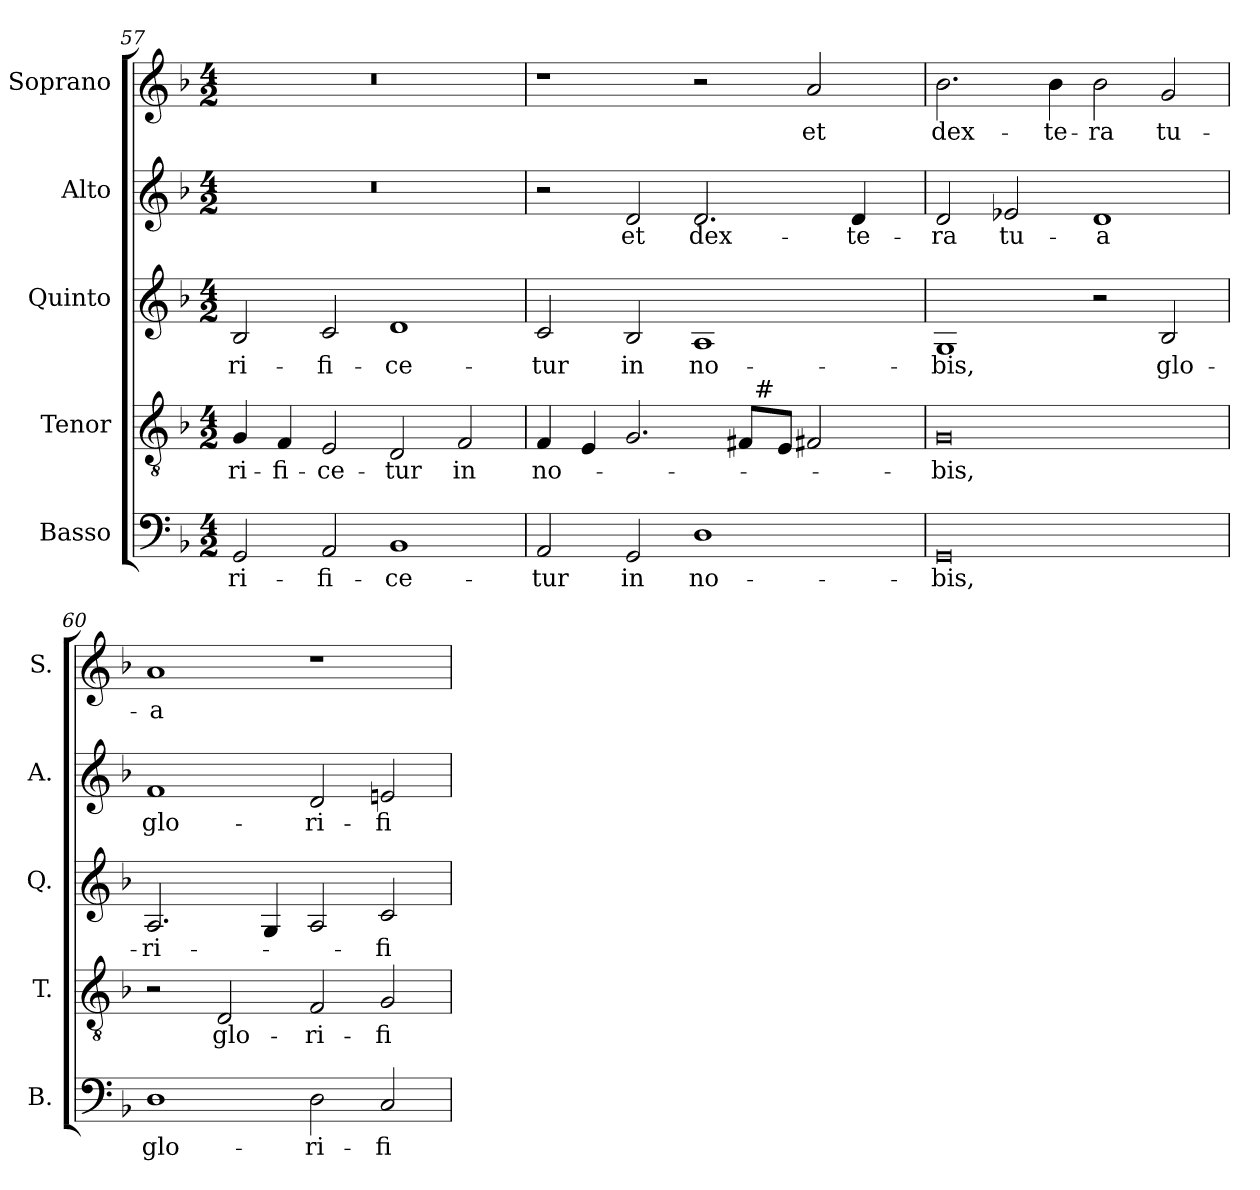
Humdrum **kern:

**kern	**text	**kern	**text	**kern	**text	**kern	**text	**kern	**text
*part5	*part5	*part4	*part4	*part3	*part3	*part2	*part2	*part1	*part1
*staff5	*staff5	*staff4	*staff4	*staff3	*staff3	*staff2	*staff2	*staff1	*staff1
*I"Basso	*	*I"Tenor	*	*I"Quinto	*	*I"Alto	*	*I"Soprano	*
*I'B.	*	*I'T.	*	*I'Q.	*	*I'A.	*	*I'S.	*
!!LO:LB:g=z
*clefF4	*	*clefGv2	*	*clefG2	*	*clefG2	*	*clefG2	*
*	*	*ITrd7c12	*	*	*	*	*	*	*
*k[b-]	*	*k[b-]	*	*k[b-]	*	*k[b-]	*	*k[b-]	*
*F:	*	*F:	*	*F:	*	*F:	*	*F:	*
*M4/2	*	*M4/2	*	*M4/2	*	*M4/2	*	*M4/2	*
=57	=57	=57	=57	=57	=57	=57	=57	=57	=57
!	!LO:LY:b:color=#000000	!	!	!	!	!	!	!	!
!	!	!	!LO:LY:b:color=#000000	!	!	!	!	!	!
!	!	!	!	!	!LO:LY:b:color=#000000	!LO:N:vis=1	!	!LO:N:vis=1	!
2GGi/	-ri-	4GGi/	-ri-	2B-i/	-ri-	0r	.	0r	.
!	!	!	!LO:LY:b:color=#000000	!	!	!	!	!	!
.	.	4FFi/	-fi-	.	.	.	.	.	.
!	!LO:LY:b:color=#000000	!	!	!	!	!	!	!	!
!	!	!	!LO:LY:b:color=#000000	!	!	!	!	!	!
!	!	!	!	!	!LO:LY:b:color=#000000	!	!	!	!
2AAi/	-fi-	2EEi/	-ce-	2ci/	-fi-	.	.	.	.
!	!LO:LY:b:color=#000000	!	!	!	!	!	!	!	!
!	!	!	!LO:LY:b:color=#000000	!	!	!	!	!	!
!	!	!	!	!	!LO:LY:b:color=#000000	!	!	!	!
1BB-i	-ce-	2DDi/	-tur	1di	-ce-	.	.	.	.
!	!	!	!LO:LY:b:color=#000000	!	!	!	!	!	!
.	.	2FFi/	in	.	.	.	.	.	.
=58	=58	=58	=58	=58	=58	=58	=58	=58	=58
!	!LO:LY:b:color=#000000	!	!	!	!	!	!	!	!
!	!	!	!LO:LY:b:color=#000000	!	!	!	!	!	!
!	!	!	!	!	!LO:LY:b:color=#000000	!	!	!	!
*	*	*^	*	*	*	*	*	*	*
2AAi/	-tur	4FFi/	1ryy	no-	2ci/	-tur	2r	.	1r	.
.	.	4EEi/	.	.	.	.	.	.	.	.
!	!LO:LY:b:color=#000000	!	!	!	!	!	!	!	!	!
!	!	!	!	!	!	!LO:LY:b:color=#000000	!	!	!	!
!	!	!	!	!	!	!	!	!LO:LY:b:color=#000000	!	!
2GGi/	in	2.GGi/	.	.	2B-i/	in	2di/	et	.	.
!	!LO:LY:b:color=#000000	!	!	!	!	!	!	!	!	!
!	!	!	!	!	!	!LO:LY:b:color=#000000	!	!	!	!
!	!	!	!	!	!	!	!	!LO:LY:b:color=#000000	!	!
1Di	no-	.	4ryy	.	1Ai	no-	2.di/	dex-	2r	.
.	.	8FF#i/L	32ryy	.	.	.	.	.	.	.
.	.	.	256ryy	.	.	.	.	.	.	.
!	!	!	!LO:TX:a:t=#	!	!	!	!	!	!	!
.	.	.	2ryy	.	.	.	.	.	.	.
.	.	8EEi/J	.	.	.	.	.	.	.	.
!	!	!	!	!	!	!	!	!	!	!LO:LY:b:color=#000000
.	.	2FF#Xi/	.	.	.	.	.	.	2ai/	et
!	!	!	!	!	!	!	!	!LO:LY:b:color=#000000	!	!
.	.	.	.	.	.	.	4di/	-te-	.	.
.	.	.	8ryy	.	.	.	.	.	.	.
.	.	.	16ryy	.	.	.	.	.	.	.
.	.	.	64..ryy	.	.	.	.	.	.	.
*	*	*v	*v	*	*	*	*	*	*	*
=59	=59	=59	=59	=59	=59	=59	=59	=59	=59
*	*	*^	*	*	*	*	*	*	*
!	!LO:LY:b:color=#000000	!	!	!	!	!	!	!	!	!
*	*	*v	*v	*	*	*	*	*	*	*
*	*	*^	*	*	*	*	*	*	*
!	!	!	!	!LO:LY:b:color=#000000	!	!	!	!	!	!
*	*	*v	*v	*	*	*	*	*	*	*
*	*	*^	*	*	*	*	*	*	*
!	!	!	!	!	!	!LO:LY:b:color=#000000	!	!	!	!
*	*	*v	*v	*	*	*	*	*	*	*
*	*	*^	*	*	*	*	*	*	*
!	!	!	!	!	!	!	!	!LO:LY:b:color=#000000	!	!
*	*	*v	*v	*	*	*	*	*	*	*
*	*	*^	*	*	*	*	*	*	*
!	!	!	!	!	!	!	!	!	!	!LO:LY:b:color=#000000
*	*	*v	*v	*	*	*	*	*	*	*
0GGi	-bis,	0GGi	-bis,	1Gi	-bis,	2di/	-ra	2.b-i\	dex-
!	!	!	!	!	!	!	!LO:LY:b:color=#000000	!	!
.	.	.	.	.	.	2e-Xi/	tu-	.	.
!	!	!	!	!	!	!	!	!	!LO:LY:b:color=#000000
.	.	.	.	.	.	.	.	4b-i\	-te-
!	!	!	!	!	!	!	!LO:LY:b:color=#000000	!	!
!	!	!	!	!	!	!	!	!	!LO:LY:b:color=#000000
.	.	.	.	2r	.	1di	-a	2b-i\	-ra
!	!	!	!	!	!LO:LY:b:color=#000000	!	!	!	!
!	!	!	!	!	!	!	!	!	!LO:LY:b:color=#000000
.	.	.	.	2B-i/	glo-	.	.	2gi/	tu-
=60	=60	=60	=60	=60	=60	=60	=60	=60	=60
!	!LO:LY:b:color=#000000	!	!	!	!	!	!	!	!
!	!	!	!	!	!LO:LY:b:color=#000000	!	!	!	!
!	!	!	!	!	!	!	!LO:LY:b:color=#000000	!	!
!	!	!	!	!	!	!	!	!	!LO:LY:b:color=#000000
1Di	glo-	2r	.	2.Ai/	-ri-	1fi	glo-	1ai	-a
!	!	!	!LO:LY:b:color=#000000	!	!	!	!	!	!
.	.	2DDi/	glo-	.	.	.	.	.	.
.	.	.	.	4Gi/	.	.	.	.	.
!	!LO:LY:b:color=#000000	!	!	!	!	!	!	!	!
!	!	!	!LO:LY:b:color=#000000	!	!	!	!	!	!
!	!	!	!	!	!	!	!LO:LY:b:color=#000000	!	!
2Di\	-ri-	2FFi/	-ri-	2Ai/	.	2di/	-ri-	1r	.
!	!LO:LY:b:color=#000000	!	!	!	!	!	!	!	!
!	!	!	!LO:LY:b:color=#000000	!	!	!	!	!	!
!	!	!	!	!	!LO:LY:b:color=#000000	!	!	!	!
!	!	!	!	!	!	!	!LO:LY:b:color=#000000	!	!
2Ci/	-fi-	2GGi/	-fi-	2ci/	-fi-	2eni/	-fi-	.	.
=	=	=	=	=	=	=	=	=	=
*-	*-	*-	*-	*-	*-	*-	*-	*-	*-
